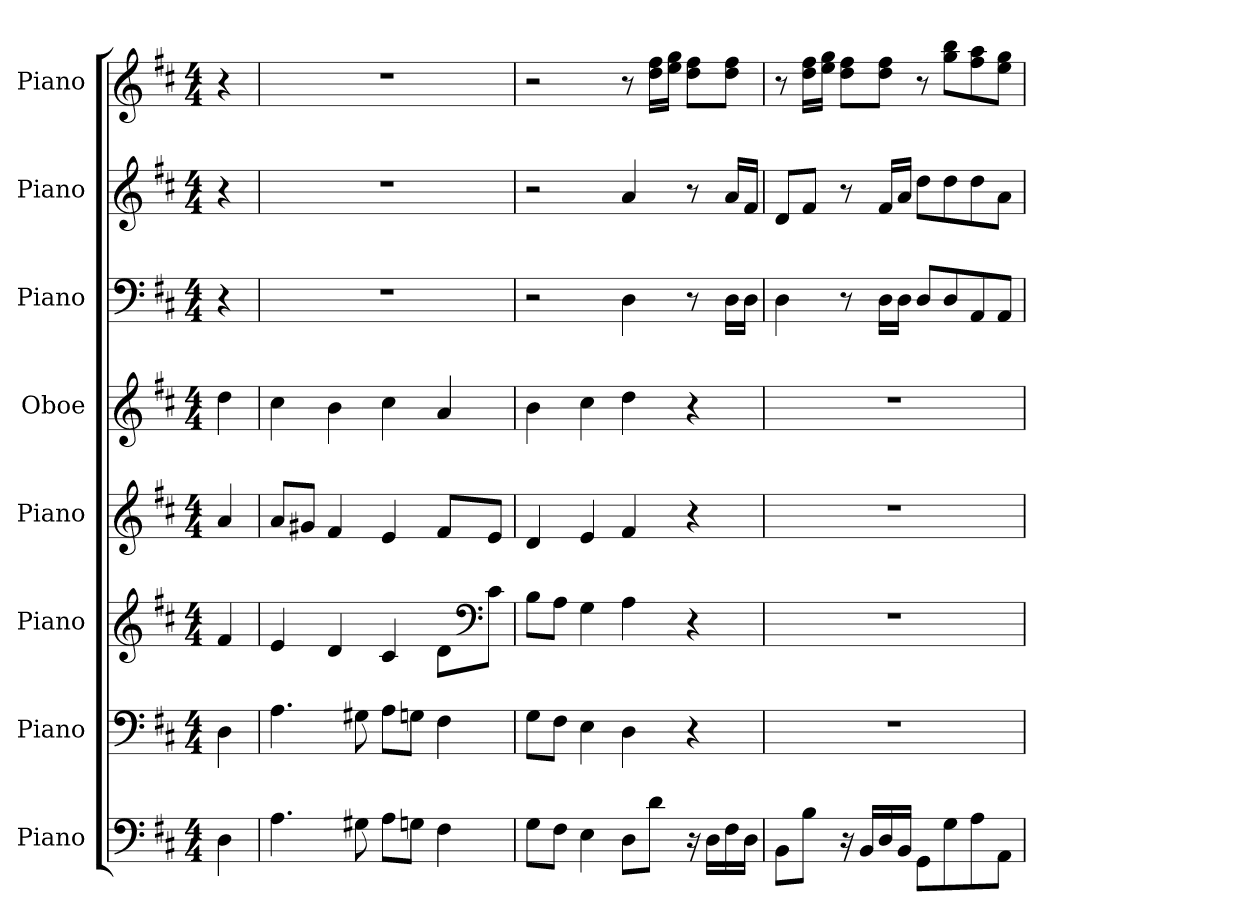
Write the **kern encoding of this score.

**kern	**kern	**kern	**kern	**kern	**kern	**kern	**kern
*part8	*part7	*part6	*part5	*part4	*part3	*part2	*part1
*staff8	*staff7	*staff6	*staff5	*staff4	*staff3	*staff2	*staff1
*I"Piano	*I"Piano	*I"Piano	*I"Piano	*I"Oboe	*I"Piano	*I"Piano	*I"Piano
*I'Pno.	*I'Pno.	*I'Pno.	*I'Pno.	*I'Ob.	*I'Pno.	*I'Pno.	*I'Pno.
*clefF4	*clefF4	*clefG2	*clefG2	*clefG2	*clefF4	*clefG2	*clefG2
*k[f#c#]	*k[f#c#]	*k[f#c#]	*k[f#c#]	*k[f#c#]	*k[f#c#]	*k[f#c#]	*k[f#c#]
*M4/4	*M4/4	*M4/4	*M4/4	*M4/4	*M4/4	*M4/4	*M4/4
*MM120	*MM120	*MM120	*MM120	*MM120	*MM120	*MM120	*MM120
=	=	=	=	=	=	=	=
4D\	4D\	4f#/	4a/	4dd\	4r	4r	4r
=1	=1	=1	=1	=1	=1	=1	=1
4.A\	4.A\	4e/	8a/L	4cc#\	1r	1r	1r
.	.	.	8g#X/J	.	.	.	.
.	.	4d/	4f#/	4b\	.	.	.
8G#X\	8G#X\	.	.	.	.	.	.
8A\L	8A\L	4c#/	4e/	4cc#\	.	.	.
8Gn\J	8Gn\J	.	.	.	.	.	.
4F#\	4F#\	8d\L	8f#/L	4a/	.	.	.
*	*	*clefF4	*	*	*	*	*
.	.	8c#\J	8e/J	.	.	.	.
=2	=2	=2	=2	=2	=2	=2	=2
8G\L	8G\L	8B\L	4d/	4b\	2r	2r	2r
8F#\J	8F#\J	8A\J	.	.	.	.	.
4E\	4E\	4G\	4e/	4cc#\	.	.	.
8D\L	4D\	4A\	4f#/	4dd\	4D\	4a/	8r
8d\J	.	.	.	.	.	.	16dd\ 16ff#\LL
.	.	.	.	.	.	.	16ee\ 16gg\JJ
16r	4r	4r	4r	4r	8r	8r	8dd\ 8ff#\L
16D\LL	.	.	.	.	.	.	.
16F#\	.	.	.	.	16D\LL	16a/LL	8dd\ 8ff#\J
16D\JJ	.	.	.	.	16D\JJ	16f#/JJ	.
=3	=3	=3	=3	=3	=3	=3	=3
8BB\L	1r	1r	1r	1r	4D\	8d/L	8r
8B\J	.	.	.	.	.	8f#/J	16dd\ 16ff#\LL
.	.	.	.	.	.	.	16ee\ 16gg\JJ
16r	.	.	.	.	8r	8r	8dd\ 8ff#\L
16BB/LL	.	.	.	.	.	.	.
16D/	.	.	.	.	16D\LL	16f#/LL	8dd\ 8ff#\J
16BB/JJ	.	.	.	.	16D\JJ	16a/JJ	.
8GG\L	.	.	.	.	8D/L	8dd\L	8r
8G\	.	.	.	.	8D/	8dd\	8gg\ 8bb\L
8A\	.	.	.	.	8AA/	8dd\	8ff#\ 8aa\
8AA\J	.	.	.	.	8AA/J	8a\J	8ee\ 8gg\J
=	=	=	=	=	=	=	=
*-	*-	*-	*-	*-	*-	*-	*-
